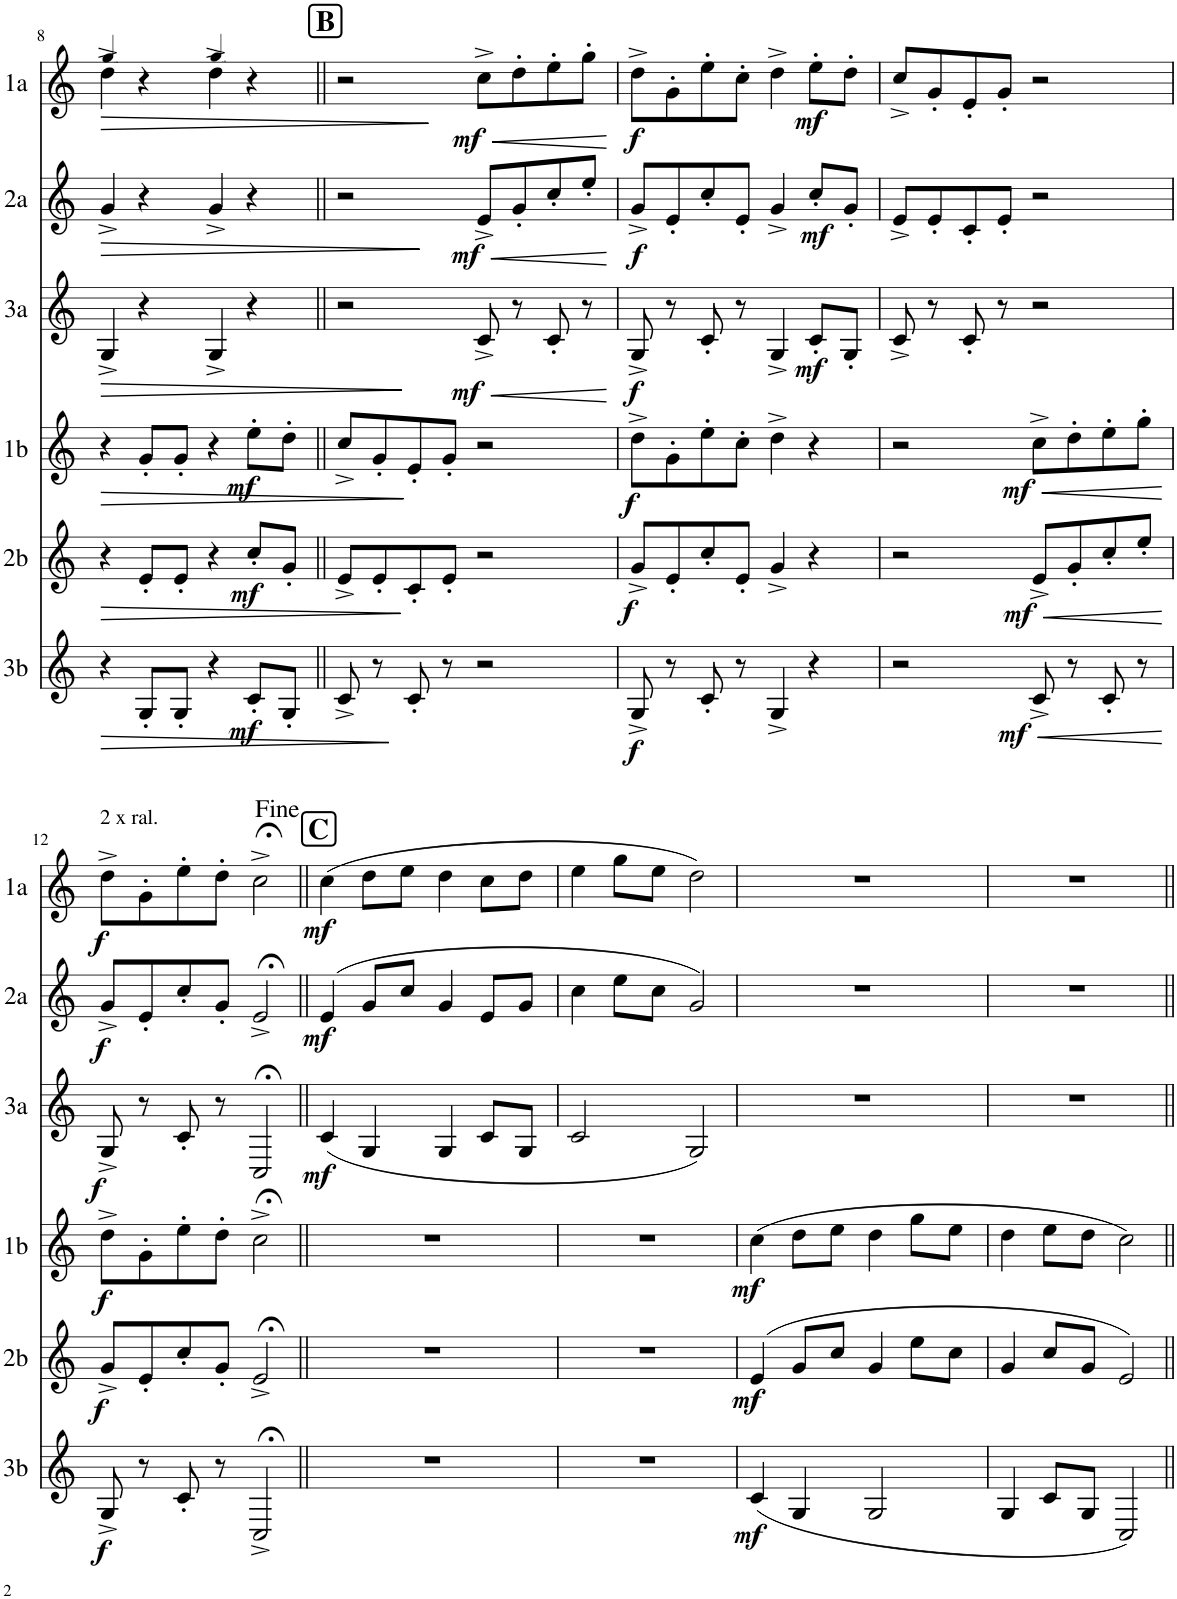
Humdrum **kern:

**kern	**dynam	**kern	**dynam	**kern	**dynam	**kern	**dynam	**kern	**dynam	**kern	**dynam
*part6	*part6	*part5	*part5	*part4	*part4	*part3	*part3	*part2	*part2	*part1	*part1
*staff6	*staff6	*staff5	*staff5	*staff4	*staff4	*staff3	*staff3	*staff2	*staff2	*staff1	*staff1
*I"cor 3b	*	*I"cor 2b	*	*I"cor 1b	*	*I"cor 3a	*	*I"cor 2a	*	*I"cor 1a	*
*I'3b	*	*I'2b	*	*I'1b	*	*I'3a	*	*I'2a	*	*I'1a	*
!!LO:PB:g=z
*clefG2	*	*clefG2	*	*clefG2	*	*clefG2	*	*clefG2	*	*clefG2	*
*Trd4c7	*	*Trd4c7	*	*Trd4c7	*	*Trd4c7	*	*Trd4c7	*	*Trd4c7	*
*k[]	*	*k[]	*	*k[]	*	*k[]	*	*k[]	*	*k[]	*
*M4/4	*	*M4/4	*	*M4/4	*	*M4/4	*	*M4/4	*	*M4/4	*
*MM80	*	*MM80	*	*MM80	*	*MM80	*	*MM80	*	*MM80	*
=8	=8	=8	=8	=8	=8	=8	=8	=8	=8	=8	=8
!	!LO:HP:b	!	!LO:HP:b	!	!LO:HP:b	!	!LO:HP:b	!	!LO:HP:b	!	!LO:HP:b
4r	>	4r	>	4r	>	4G^/	>	4g^/	>	4dd^\	>
8G'/L	.	8e'/L	.	8g'/L	.	4r	.	4r	.	4r	.
8G'/J	.	8e'/J	.	8g'/J	.	.	.	.	.	.	.
*	*	*	*	*	*	*	*	*	*	*MM90	*
4r	.	4r	.	4r	.	4G^/	.	4g^/	.	4dd^\	.
!	!LO:DY:b	!	!LO:DY:b	!	!LO:DY:b	!	!	!	!	!	!
8c'/L	mf	8cc'/L	mf	8ee'\L	mf	4r	.	4r	.	4r	.
8G'/J	.	8g'/J	.	8dd'\J	.	.	.	.	.	.	.
.	]	.	]	.	]	.	]	.	]	.	]
!!LO:REH:place=s1:a:B:cj:fs=14:t=B
=9||	=9||	=9||	=9||	=9||	=9||	=9||	=9||	=9||	=9||	=9||	=9||
8c^/	.	8e^/L	.	8cc^/L	.	2r	.	2r	.	2r	.
8r	.	8e'/	.	8g'/	.	.	.	.	.	.	.
8c'/	.	8c'/	.	8e'/	.	.	.	.	.	.	.
8r	.	8e'/J	.	8g'/J	.	.	.	.	.	.	.
!	!	!	!	!	!	!	!LO:HP:b	!	!LO:HP:b	!	!LO:HP:b
!	!	!	!	!	!	!	!LO:DY:n=1:b	!	!LO:DY:n=1:b	!	!LO:DY:n=1:b
2r	.	2r	.	2r	.	8c^/	< mf	8e^/L	< mf	8cc^\L	< mf
.	.	.	.	.	.	8r	.	8g'/	.	8dd'\	.
.	.	.	.	.	.	8c'/	.	8cc'/	.	8ee'\	.
.	.	.	.	.	.	8r	.	8ee'/J	.	8gg'\J	.
.	.	.	.	.	.	.	[	.	[	.	[
=10	=10	=10	=10	=10	=10	=10	=10	=10	=10	=10	=10
!	!LO:DY:b	!	!LO:DY:b	!	!LO:DY:b	!	!LO:DY:b	!	!LO:DY:b	!	!LO:DY:b
8G^/	f	8g^/L	f	8dd^\L	f	8G^/	f	8g^/L	f	8dd^\L	f
8r	.	8e'/	.	8g'\	.	8r	.	8e'/	.	8g'\	.
8c'/	.	8cc'/	.	8ee'\	.	8c'/	.	8cc'/	.	8ee'\	.
8r	.	8e'/J	.	8cc'\J	.	8r	.	8e'/J	.	8cc'\J	.
4G^/	.	4g^/	.	4dd^\	.	4G^/	.	4g^/	.	4dd^\	.
!	!	!	!	!	!	!	!LO:DY:b	!	!LO:DY:b	!	!LO:DY:b
4r	.	4r	.	4r	.	8c'/L	mf	8cc'/L	mf	8ee'\L	mf
.	.	.	.	.	.	8G'/J	.	8g'/J	.	8dd'\J	.
=11	=11	=11	=11	=11	=11	=11	=11	=11	=11	=11	=11
2r	.	2r	.	2r	.	8c^/	.	8e^/L	.	8cc^/L	.
.	.	.	.	.	.	8r	.	8e'/	.	8g'/	.
.	.	.	.	.	.	8c'/	.	8c'/	.	8e'/	.
.	.	.	.	.	.	8r	.	8e'/J	.	8g'/J	.
!	!LO:HP:b	!	!LO:HP:b	!	!LO:HP:b	!	!	!	!	!	!
!	!LO:DY:n=1:b	!	!LO:DY:n=1:b	!	!LO:DY:n=1:b	!	!	!	!	!	!
8c^/	< mf	8e^/L	< mf	8cc^\L	< mf	2r	.	2r	.	2r	.
8r	.	8g'/	.	8dd'\	.	.	.	.	.	.	.
8c'/	.	8cc'/	.	8ee'\	.	.	.	.	.	.	.
8r	.	8ee'/J	.	8gg'\J	.	.	.	.	.	.	.
.	[	.	[	.	[	.	.	.	.	.	.
!!LO:LB:g=z
=12	=12	=12	=12	=12	=12	=12	=12	=12	=12	=12	=12
!	!	!	!	!	!	!	!	!	!	!LO:TX:a:t=2 x ral.	!
!	!LO:DY:b	!	!LO:DY:b	!	!LO:DY:b	!	!LO:DY:b	!	!LO:DY:b	!	!LO:DY:b
8G^/	f	8g^/L	f	8dd^\L	f	8G^/	f	8g^/L	f	8dd^\L	f
8r	.	8e'/	.	8g'\	.	8r	.	8e'/	.	8g'\	.
8c'/	.	8cc'/	.	8ee'\	.	8c'/	.	8cc'/	.	8ee'\	.
8r	.	8g'/J	.	8dd'\J	.	8r	.	8g'/J	.	8dd'\J	.
2C;<^/	.	2e;<^/	.	2cc;<^\	.	2C;</	.	2e;<^/	.	2cc;<^\	.
!!LO:REH:place=s1:a:B:cj:fs=14:t=C
=13||	=13||	=13||	=13||	=13||	=13||	=13||	=13||	=13||	=13||	=13||	=13||
!	!	!	!	!	!	!	!LO:DY:b	!	!LO:DY:b	!	!LO:DY:b
1r	.	1r	.	1r	.	(4c/	mf	(4e/	mf	(4cc\	mf
.	.	.	.	.	.	4G/	.	8g/L	.	8dd\L	.
.	.	.	.	.	.	.	.	8cc/J	.	8ee\J	.
.	.	.	.	.	.	4G/	.	4g/	.	4dd\	.
.	.	.	.	.	.	8c/L	.	8e/L	.	8cc\L	.
.	.	.	.	.	.	8G/J	.	8g/J	.	8dd\J	.
=14	=14	=14	=14	=14	=14	=14	=14	=14	=14	=14	=14
1r	.	1r	.	1r	.	2c/	.	4cc\	.	4ee\	.
.	.	.	.	.	.	.	.	8ee\L	.	8gg\L	.
.	.	.	.	.	.	.	.	8cc\J	.	8ee\J	.
.	.	.	.	.	.	2G/)	.	2g/)	.	2dd\)	.
=15	=15	=15	=15	=15	=15	=15	=15	=15	=15	=15	=15
!	!LO:DY:b	!	!LO:DY:b	!	!LO:DY:b	!	!	!	!	!	!
(4c/	mf	(4e/	mf	(4cc\	mf	1r	.	1r	.	1r	.
4G/	.	8g/L	.	8dd\L	.	.	.	.	.	.	.
.	.	8cc/J	.	8ee\J	.	.	.	.	.	.	.
2G/	.	4g/	.	4dd\	.	.	.	.	.	.	.
.	.	8ee\L	.	8gg\L	.	.	.	.	.	.	.
.	.	8cc\J	.	8ee\J	.	.	.	.	.	.	.
=16	=16	=16	=16	=16	=16	=16	=16	=16	=16	=16	=16
4G/	.	4g/	.	4dd\	.	1r	.	1r	.	1r	.
8c/L	.	8cc/L	.	8ee\L	.	.	.	.	.	.	.
8G/J	.	8g/J	.	8dd\J	.	.	.	.	.	.	.
2C/)	.	2e/)	.	2cc\)	.	.	.	.	.	.	.
=||	=||	=||	=||	=||	=||	=||	=||	=||	=||	=||	=||
*-	*-	*-	*-	*-	*-	*-	*-	*-	*-	*-	*-
